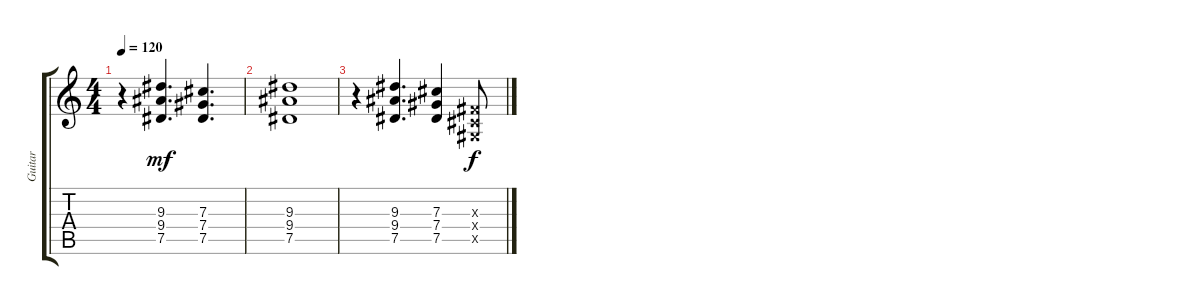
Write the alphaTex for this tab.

\track ("Guitar" "Guitar") {instrument overdrivenguitar}
\staff {score tabs}
\tuning (Eb4 Bb3 Gb3 Db3 Ab2 Db2) {hide}
\ts (4 4)
\tempo 120
\clef g2
\ks c
r.4{dy mf} (9.3 9.4 7.5).4{d} (7.3 7.4 7.5).4{d} |
(9.3 9.4 7.5).1 |
r.4 (9.3 9.4 7.5).4{d} (7.3 7.4 7.5).4 (0.3{x} 0.4{x} 0.5{x}).8{dy f}
